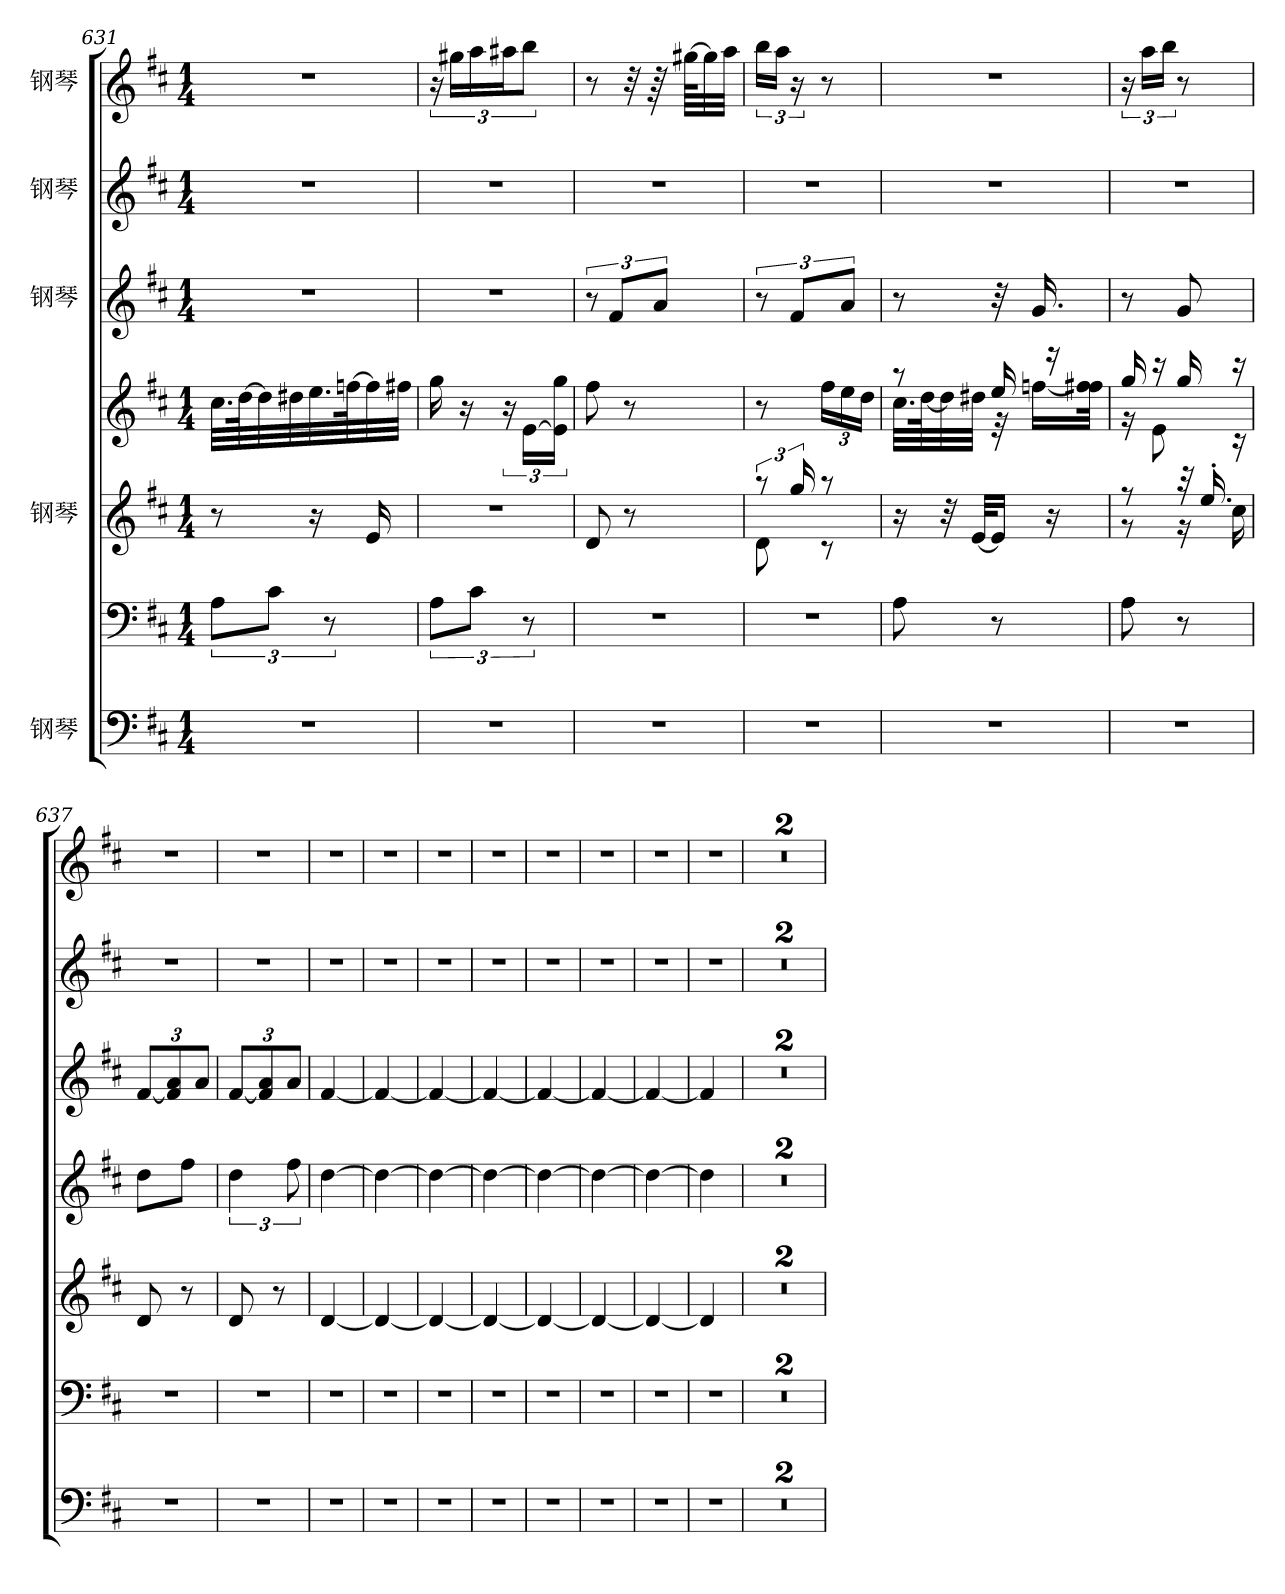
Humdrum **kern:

**kern	**kern	**kern	**kern	**kern	**kern	**kern
*part5	*part5	*part4	*part4	*part3	*part2	*part1
*staff7	*staff6	*staff5	*staff4	*staff3	*staff2	*staff1
*I"钢琴	*	*I"钢琴	*	*I"钢琴	*I"钢琴	*I"钢琴
!!LO:PB:g=z
*clefF4	*clefF4	*clefG2	*clefG2	*clefG2	*clefG2	*clefG2
*k[f#c#]	*k[f#c#]	*k[f#c#]	*k[f#c#]	*k[f#c#]	*k[f#c#]	*k[f#c#]
*M1/4	*M1/4	*M1/4	*M1/4	*M1/4	*M1/4	*M1/4
=631	=631	=631	=631	=631	=631	=631
4r	12A\L	8r	32.cc#\LLL	4r	4r	4r
.	.	.	[64dd\K	.	.	.
.	.	.	32dd\]	.	.	.
.	12c#\J	.	.	.	.	.
.	.	.	32dd#X\	.	.	.
.	.	16r	32.ee\	.	.	.
.	12r	.	.	.	.	.
.	.	.	[64ffn\K	.	.	.
.	.	16e/	32ff\]	.	.	.
.	.	.	32ff#X\JJJ	.	.	.
=632	=632	=632	=632	=632	=632	=632
4r	12A\L	4r	16gg\	4r	4r	24r
.	.	.	.	.	.	24gg#X\LL
.	.	.	16r	.	.	.
.	12c#\J	.	.	.	.	24aa\
*	*	*	*	*	*	*Xbrackettup
.	.	.	24r	.	.	24aa#X\J
.	12r	.	[24e\LL	.	.	12bb\J
.	.	.	24e\] 24gg\JJ	.	.	.
=633	=633	=633	=633	=633	=633	=633
4r	4r	8d/	8ff#\	12r	4r	8r
.	.	.	.	12f#/L	.	.
.	.	8r	8r	.	.	32r
.	.	.	.	.	.	64r
.	.	.	.	12a/J	.	.
.	.	.	.	.	.	[64gg#X\KLLL
.	.	.	.	.	.	32gg#\]
.	.	.	.	.	.	32aa\JJJ
=634	=634	=634	=634	=634	=634	=634
*	*	*^	*	*	*	*
*	*	*	*	*	*	*	*brackettup
4r	4r	12r	8d\	8r	12r	4r	24bb\LL
.	.	.	.	.	.	.	24aa\JJ
.	.	24gg/	.	.	12f#/L	.	24r
*	*	*	*	*Xbrackettup	*	*	*
.	.	8r	8r	24ff#\LL	.	.	8r
.	.	.	.	24ee\	12a/J	.	.
.	.	.	.	24dd\JJ	.	.	.
*	*	*v	*v	*	*	*	*
!!LO:PB:g=z
=635	=635	=635	=635	=635	=635	=635
*	*	*	*^	*	*	*
4r	8A\	16r	8r	32.cc#\LLL	8r	4r	4r
.	.	.	.	[64dd\K	.	.	.
.	.	32r	.	32dd\]	.	.	.
.	.	[32e/KLL	.	32dd#X\JJJ	.	.	.
.	8r	16e/JJ]	16ee/	32r	32r	.	.
.	.	.	.	[16ffn\LL	16.g/	.	.
.	.	16r	16r	.	.	.	.
.	.	.	.	32ff\] 32ff#X\JJk	.	.	.
=636	=636	=636	=636	=636	=636	=636	=636
*	*	*^	*	*	*	*	*
4r	8A\	8r	8r	16gg/	16r	8r	4r	24r
.	.	.	.	.	.	.	.	24aa\LL
.	.	.	.	16r	8e\	.	.	.
.	.	.	.	.	.	.	.	24bb\JJ
.	8r	32r	16r	16gg/	.	8g/	.	8r
.	.	16.ee'/	.	.	.	.	.	.
.	.	.	16cc#\	16r	16r	.	.	.
*	*	*v	*v	*	*	*	*	*
*	*	*	*v	*v	*	*	*
=637	=637	=637	=637	=637	=637	=637
*	*	*	*	*Xbrackettup	*	*
4r	4r	8d/	8dd\L	[12f#/L	4r	4r
.	.	.	.	12f#/] 12a/	.	.
.	.	8r	8ff#\J	.	.	.
.	.	.	.	12a/J	.	.
=638	=638	=638	=638	=638	=638	=638
*	*	*	*brackettup	*	*	*
4r	4r	8d/	6dd\	[12f#/L	4r	4r
.	.	.	.	12f#/] 12a/	.	.
.	.	8r	.	.	.	.
.	.	.	12ff#\	12a/J	.	.
=639	=639	=639	=639	=639	=639	=639
4r	4r	[4d/	[4dd\	[4f#/	4r	4r
=640	=640	=640	=640	=640	=640	=640
4r	4r	4d/_	4dd\_	4f#/_	4r	4r
=641	=641	=641	=641	=641	=641	=641
4r	4r	4d/_	4dd\_	4f#/_	4r	4r
=642	=642	=642	=642	=642	=642	=642
4r	4r	4d/_	4dd\_	4f#/_	4r	4r
=643	=643	=643	=643	=643	=643	=643
4r	4r	4d/_	4dd\_	4f#/_	4r	4r
!!LO:PB:g=z
=644	=644	=644	=644	=644	=644	=644
4r	4r	4d/_	4dd\_	4f#/_	4r	4r
=645	=645	=645	=645	=645	=645	=645
4r	4r	4d/_	4dd\_	4f#/_	4r	4r
=646	=646	=646	=646	=646	=646	=646
4r	4r	4d/]	4dd\]	4f#/]	4r	4r
=647	=647	=647	=647	=647	=647	=647
4r	4r	4r	4r	4r	4r	4r
=648	=648	=648	=648	=648	=648	=648
4r	4r	4r	4r	4r	4r	4r
=	=	=	=	=	=	=
*-	*-	*-	*-	*-	*-	*-
